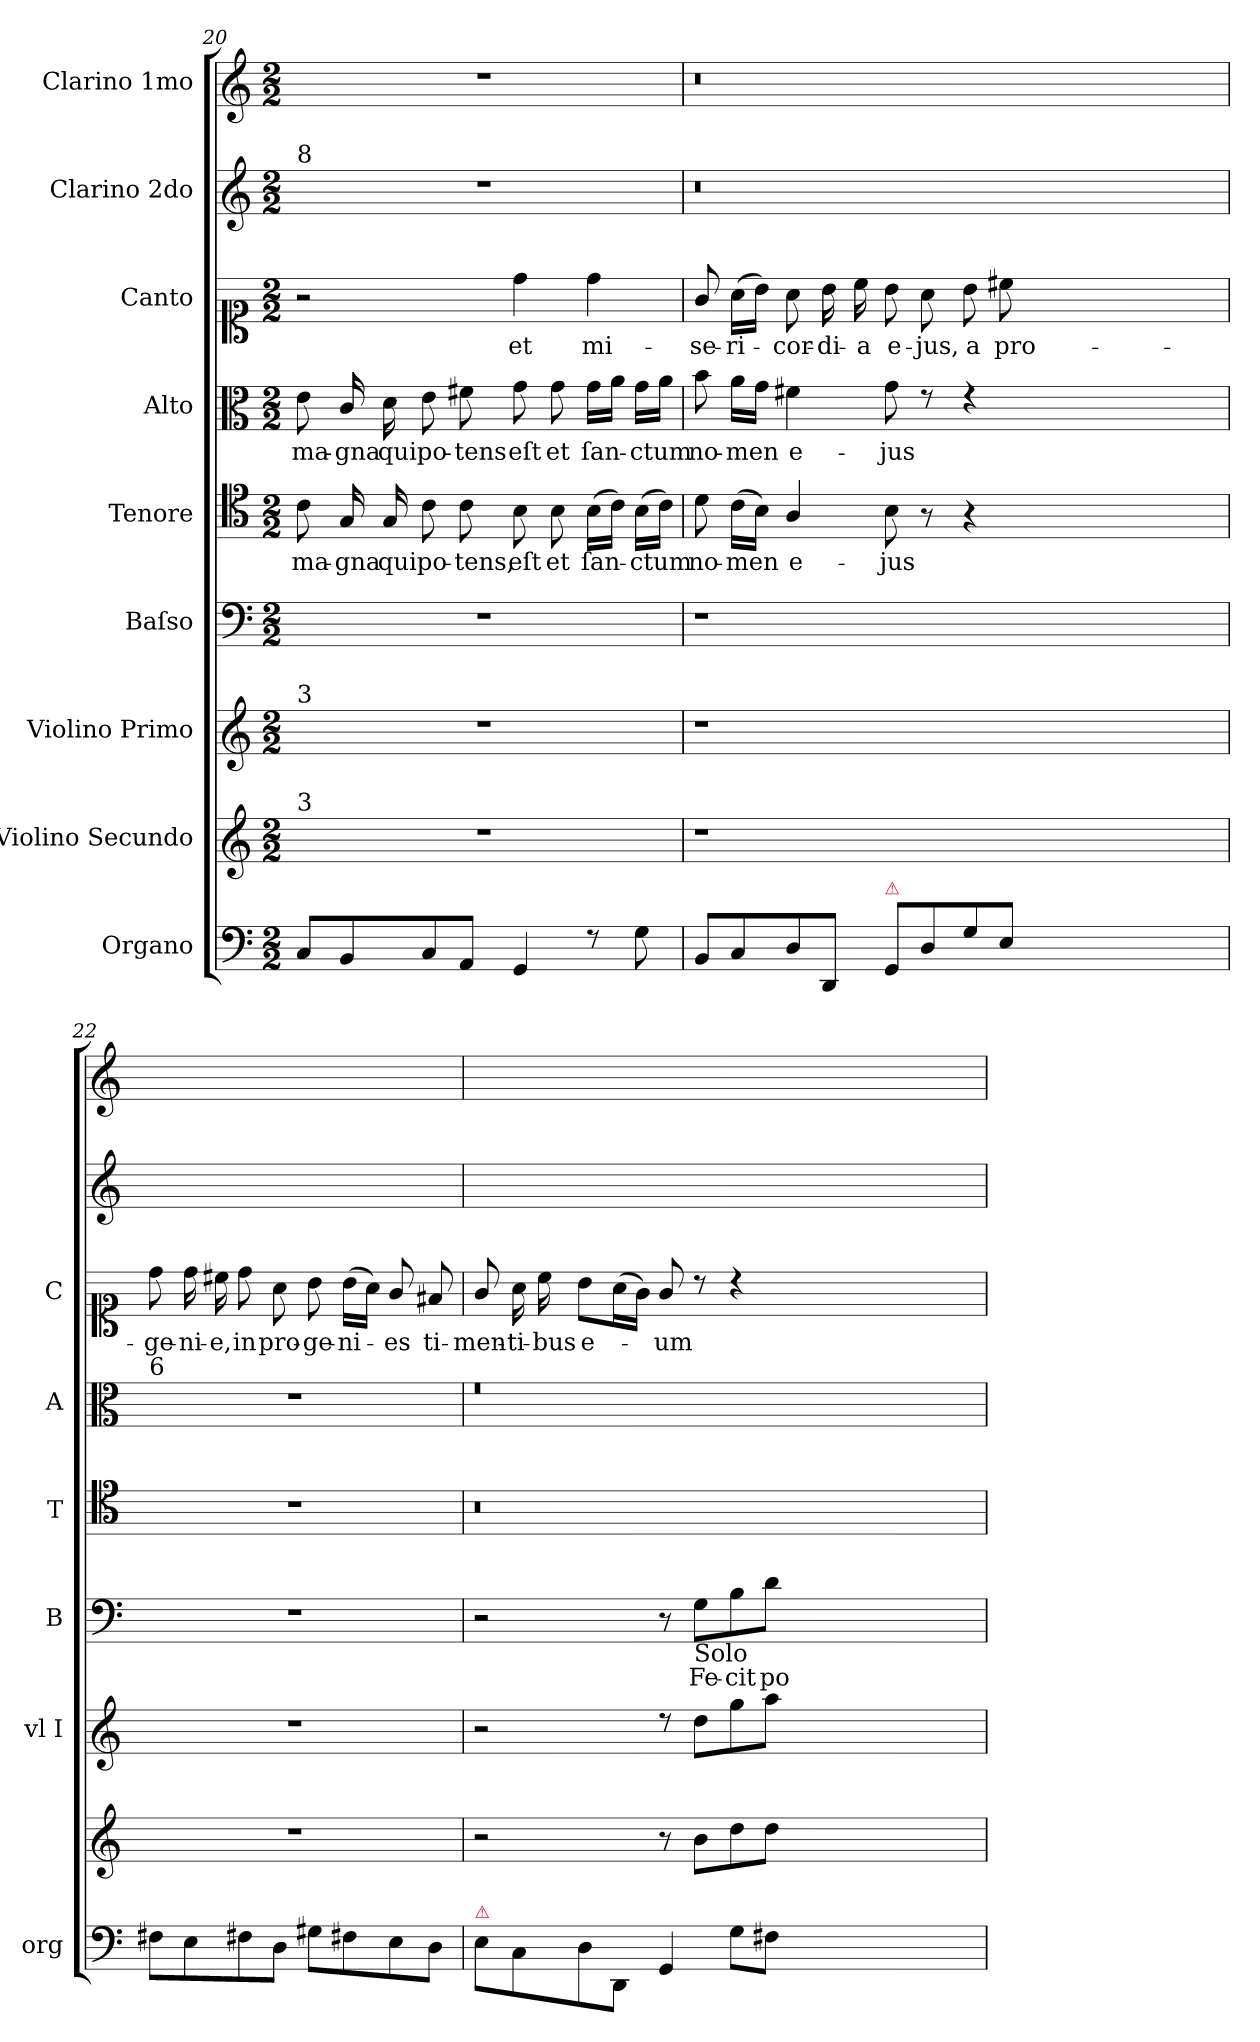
**kern	**kern	**kern	**kern	**text	**kern	**text	**kern	**text	**kern	**text	**kern	**kern
*part9	*part8	*part7	*part6	*part6	*part5	*part5	*part4	*part4	*part3	*part3	*part2	*part1
*staff9	*staff8	*staff7	*staff6	*staff6	*staff5	*staff5	*staff4	*staff4	*staff3	*staff3	*staff2	*staff1
*I"Organo	*I"Violino Secundo	*I"Violino Primo	*I"Baſso	*	*I"Tenore	*	*I"Alto	*	*I"Canto	*	*I"Clarino 2do	*I"Clarino 1mo
*I'org	*	*I'vl I	*I'B	*	*I'T	*	*I'A	*	*I'C	*	*	*
*clefF4	*clefG2	*clefG2	*clefF4	*	*clefC4	*	*clefC3	*	*clefC1	*	*clefG2	*clefG2
*k[]	*k[]	*k[]	*k[]	*	*k[]	*	*k[]	*	*k[]	*	*k[]	*k[]
*C:	*C:	*C:	*C:	*	*C:	*	*C:	*	*C:	*	*C:	*C:
*M2/2	*M2/2	*M2/2	*M2/2	*	*M2/2	*	*M2/2	*	*M2/2	*	*M2/2	*M2/2
=20	=20	=20	=20	=20	=20	=20	=20	=20	=20	=20	=20	=20
!	!	!	!	!	!	!	!	!	!	!	!LO:TX:a:t=8	!
!	!	!LO:TX:a:t=3	!	!	!	!	!	!	!	!	!	!
!	!LO:TX:a:t=3	!	!	!	!	!	!	!	!	!	!	!
8C/L	1r	1r	1r	.	8c\	ma-	8e\	ma-	2r	.	1r	1r
8BB/	.	.	.	.	16G/	-gna	16c/	-gna	.	.	.	.
.	.	.	.	.	16G/	qui	16d\	qui	.	.	.	.
8C/	.	.	.	.	8c\	po-	8e\	po-	.	.	.	.
8AA/J	.	.	.	.	8c\	-tens,	8f#X\	-tens	.	.	.	.
4GG/	.	.	.	.	8B\	eſt	8g\	eſt	4dd\	et	.	.
.	.	.	.	.	8B\	et	8g\	et	.	.	.	.
8rF	.	.	.	.	(16B\LL	ſan-	16g\LL	ſan-	4dd\	mi-	.	.
.	.	.	.	.	16c\JJ)	.	16a\JJ	.	.	.	.	.
8G\	.	.	.	.	(16B\LL	-ctum	16g\LL	-ctum	.	.	.	.
.	.	.	.	.	16c\JJ)	.	16a\JJ	.	.	.	.	.
=21	=21	=21	=21	=21	=21	=21	=21	=21	=21	=21	=21	=21
8BB/L	1r	1r	1r	.	8d\	no-	8b\	no-	8g/	-se-	0.r	0.r
8C/	.	.	.	.	(16c\LL	-men	16a\LL	-men	(16a\LL	-ri-	.	.
.	.	.	.	.	16B\JJ)	.	16g\JJ	.	16b\JJ)	.	.	.
8D/	.	.	.	.	4A/	e-	4f#X\	e-	8a\	-cor-	.	.
8DD/J	.	.	.	.	.	.	.	.	16b\	-di-	.	.
.	.	.	.	.	.	.	.	.	16cc\	-a	.	.
!LO:TX:a:color=crimson:t=⚠	!	!	!	!	!	!	!	!	!	!	!	!
8GG/L	.	.	.	.	8B\	-jus	8g\	-jus	8b\	e-	.	.
8D/	.	.	.	.	8r	.	8re	.	8a\	-jus,	.	.
8G\	.	.	.	.	4r	.	4re	.	8b\	a	.	.
8E\J	.	.	.	.	.	.	.	.	8cc#X\	pro-	.	.
0ryy	0ryy	0ryy	0ryy	.	0ryy	.	0ryy	.	0ryy	.	.	.
=22	=22	=22	=22	=22	=22	=22	=22	=22	=22	=22	=22	=22
!	!	!	!	!	!	!	!LO:TX:a:t=6	!	!	!	!	!
8F#X\L	1r	1r	1r	.	1r	.	1re	.	8dd\	-ge-	1ryy	1ryy
8E\	.	.	.	.	.	.	.	.	16dd\	-ni-	.	.
.	.	.	.	.	.	.	.	.	16cc#X\	-e,	.	.
8F#X\	.	.	.	.	.	.	.	.	8dd\	in	.	.
8D\J	.	.	.	.	.	.	.	.	8a\	pro-	.	.
8G#X\L	.	.	.	.	.	.	.	.	8b\	-ge-	.	.
8F#X\	.	.	.	.	.	.	.	.	(16b\LL	-ni-	.	.
.	.	.	.	.	.	.	.	.	16a\JJ)	.	.	.
8E\	.	.	.	.	.	.	.	.	8g/	-es	.	.
8D\J	.	.	.	.	.	.	.	.	8f#X/	ti-	.	.
=23	=23	=23	=23	=23	=23	=23	=23	=23	=23	=23	=23	=23
!LO:TX:a:color=crimson:t=⚠	!	!	!	!	!	!	!	!	!	!	!	!
8E\L	2r	2r	2r	.	0.r	.	0.re	.	8g/	-men-	0.ryy	0.ryy
8C\	.	.	.	.	.	.	.	.	16a\	-ti-	.	.
.	.	.	.	.	.	.	.	.	16cc\	-bus	.	.
8D\	.	.	.	.	.	.	.	.	8b\L	e-	.	.
8DD/J	.	.	.	.	.	.	.	.	(16a\L	.	.	.
.	.	.	.	.	.	.	.	.	16g\JJ)	.	.	.
4GG/	8r	8rdd	8r	.	.	.	.	.	8g/	-um	.	.
!	!	!	!LO:TX:b:t=Solo	!	!	!	!	!	!	!	!	!
.	8b\L	8dd\L	8G\L	Fe-	.	.	.	.	8rb	.	.	.
8G\L	8dd\	8gg\	8B\	-cit	.	.	.	.	4rb	.	.	.
8F#X\J	8dd\J	8aa\J	8d\J	po-	.	.	.	.	.	.	.	.
0ryy	0ryy	0ryy	0ryy	.	.	.	.	.	0ryy	.	.	.
=	=	=	=	=	=	=	=	=	=	=	=	=
*-	*-	*-	*-	*-	*-	*-	*-	*-	*-	*-	*-	*-
